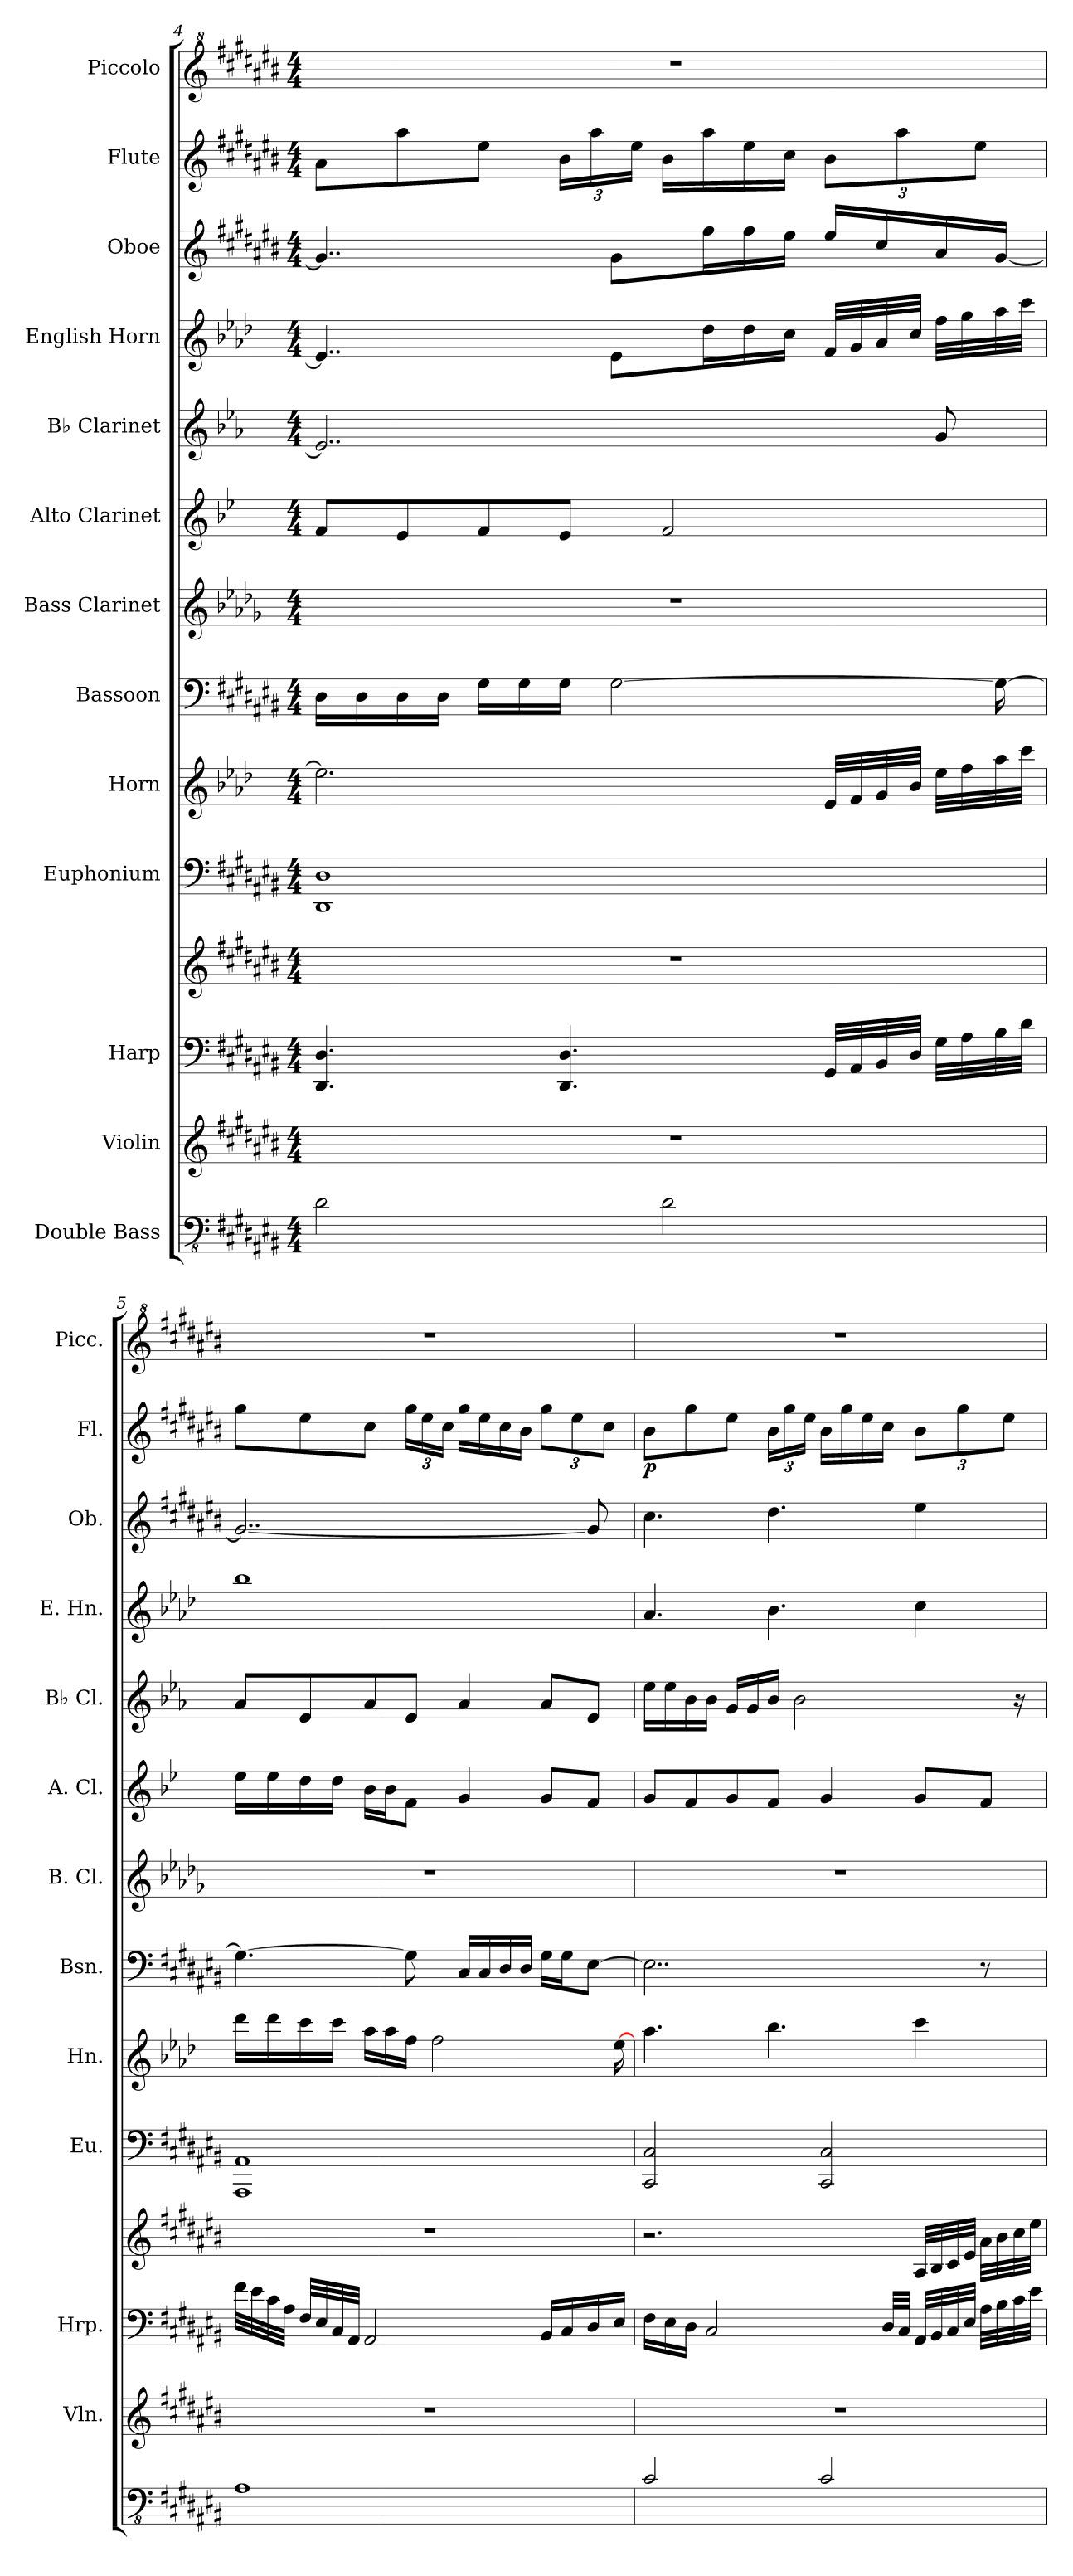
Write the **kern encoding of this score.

**kern	**kern	**kern	**kern	**kern	**kern	**kern	**kern	**kern	**kern	**kern	**kern	**kern	**dynam	**kern
*part13	*part12	*part11	*part11	*part10	*part9	*part8	*part7	*part6	*part5	*part4	*part3	*part2	*part2	*part1
*staff14	*staff13	*staff12	*staff11	*staff10	*staff9	*staff8	*staff7	*staff6	*staff5	*staff4	*staff3	*staff2	*staff2	*staff1
*I"Double Bass	*I"Violin	*I"Harp	*	*I"Euphonium	*I"Horn	*I"Bassoon	*I"Bass Clarinet	*I"Alto Clarinet	*I"B♭ Clarinet	*I"English Horn	*I"Oboe	*I"Flute	*	*I"Piccolo
*	*I'Vln.	*I'Hrp.	*	*I'Eu.	*I'Hn.	*I'Bsn.	*I'B. Cl.	*I'A. Cl.	*I'B♭ Cl.	*I'E. Hn.	*I'Ob.	*I'Fl.	*	*I'Picc.
!!LO:PB:g=z
*clefFv4	*clefG2	*clefF4	*clefG2	*clefF4	*clefG2	*clefF4	*clefG2	*clefG2	*clefG2	*clefG2	*clefG2	*clefG2	*	*clefG^2
*ITrd7c12	*	*	*	*	*ITrd4c7	*	*ITrd8c14	*ITrd1c2	*ITrd1c2	*ITrd4c7	*	*	*	*ITrd-7c-12
*k[f#c#g#d#a#e#b#]	*k[f#c#g#d#a#e#b#]	*k[f#c#g#d#a#e#b#]	*k[f#c#g#d#a#e#b#]	*k[f#c#g#d#a#e#b#]	*k[b-e-a-d-g-]	*k[f#c#g#d#a#e#b#]	*k[b-e-a-d-g-]	*k[b-e-a-d-]	*k[b-e-a-d-g-]	*k[b-e-a-d-g-]	*k[f#c#g#d#a#e#b#]	*k[f#c#g#d#a#e#b#]	*	*k[f#c#g#d#a#e#b#]
*C#:	*C#:	*C#:	*C#:	*C#:	*D-:	*C#:	*D-:	*A-:	*D-:	*D-:	*C#:	*C#:	*	*C#:
*M4/4	*M4/4	*M4/4	*M4/4	*M4/4	*M4/4	*M4/4	*M4/4	*M4/4	*M4/4	*M4/4	*M4/4	*M4/4	*	*M4/4
=4	=4	=4	=4	=4	=4	=4	=4	=4	=4	=4	=4	=4	=4	=4
2DD#\	1r	4.DD#/ 4.D#/	1r	1DD# 1D#	2.a-\]	16D#\LL	1r	8e-/L	2..d-/]	4..A-/]	4..g#/]	8a#\L	.	1r
.	.	.	.	.	.	16D#\	.	.	.	.	.	.	.	.
.	.	.	.	.	.	16D#\	.	8d-/	.	.	.	8aa#\	.	.
.	.	.	.	.	.	16D#\JJ	.	.	.	.	.	.	.	.
.	.	.	.	.	.	16G#\LL	.	8e-/	.	.	.	8ee#\J	.	.
.	.	.	.	.	.	16G#\	.	.	.	.	.	.	.	.
*	*	*	*	*	*	*	*	*	*	*	*	*Xbrackettup	*	*
.	.	4.DD#/ 4.D#/	.	.	.	16G#\JJ	.	8d-/J	.	.	.	24b#\LL	.	.
.	.	.	.	.	.	.	.	.	.	.	.	24aa#\	.	.
.	.	.	.	.	.	[2G#\	.	.	.	8A-\L	8g#\L	.	.	.
.	.	.	.	.	.	.	.	.	.	.	.	24ee#\JJ	.	.
2DD#\	.	.	.	.	.	.	.	2e-/	.	.	.	16b#\LL	.	.
.	.	.	.	.	.	.	.	.	.	16g-\L	16ff#\L	16aa#\	.	.
.	.	.	.	.	.	.	.	.	.	16g-\	16ff#\	16ee#\	.	.
.	.	.	.	.	.	.	.	.	.	16f\JJ	16ee#\JJ	16cc#\JJ	.	.
.	.	32GG#/LLL	.	.	32A-/LLL	.	.	.	.	32B-/LLL	16ee#/LL	12b#\L	.	.
.	.	32AA#/	.	.	32B-/	.	.	.	.	32c/	.	.	.	.
.	.	32BB#/	.	.	32c/	.	.	.	.	32d-/	16cc#/	.	.	.
.	.	.	.	.	.	.	.	.	.	.	.	12aa#\	.	.
.	.	32D#/JJJ	.	.	32e-/JJJ	.	.	.	.	32f/JJJ	.	.	.	.
.	.	32G#\LLL	.	.	32a-\LLL	.	.	.	8f/	32b-\LLL	16a#/	.	.	.
.	.	32A#\	.	.	32b-\	.	.	.	.	32cc\	.	.	.	.
.	.	.	.	.	.	.	.	.	.	.	.	12ee#\J	.	.
.	.	32B#\	.	.	32dd-\	16G#\_	.	.	.	32dd-\	[16g#/JJ	.	.	.
.	.	32d#\JJJ	.	.	32ff\JJJ	.	.	.	.	32ff\JJJ	.	.	.	.
!!LO:PB:g=z
=5	=5	=5	=5	=5	=5	=5	=5	=5	=5	=5	=5	=5	=5	=5
1AAA#	1r	32f#\LLL	1r	1AAA# 1AA#	16gg-\LL	4.G#\_	1r	16dd-\LL	8g-/L	1ee-	2..g#/_	8gg#\L	.	1r
.	.	32e#\	.	.	.	.	.	.	.	.	.	.	.	.
.	.	32c#\	.	.	16gg-\	.	.	16dd-\	.	.	.	.	.	.
.	.	32A#\JJJ	.	.	.	.	.	.	.	.	.	.	.	.
.	.	32F#/LLL	.	.	16ff\	.	.	16cc\	8d-/	.	.	8ee#\	.	.
.	.	32E#/	.	.	.	.	.	.	.	.	.	.	.	.
.	.	32C#/	.	.	16ff\JJ	.	.	16cc\JJ	.	.	.	.	.	.
.	.	32AA#/JJJ	.	.	.	.	.	.	.	.	.	.	.	.
.	.	2AA#/	.	.	16dd-\LL	.	.	16a-\LL	8g-/	.	.	8cc#\J	.	.
.	.	.	.	.	16dd-\	.	.	16a-\J	.	.	.	.	.	.
.	.	.	.	.	16b-\JJ	8G#\]	.	8e-\J	8d-/J	.	.	24gg#\LL	.	.
.	.	.	.	.	.	.	.	.	.	.	.	24ee#\	.	.
.	.	.	.	.	2b-\	.	.	.	.	.	.	.	.	.
.	.	.	.	.	.	.	.	.	.	.	.	24cc#\JJ	.	.
.	.	.	.	.	.	16C#/LL	.	4f/	4g-/	.	.	16gg#\LL	.	.
.	.	.	.	.	.	16C#/	.	.	.	.	.	16ee#\	.	.
.	.	.	.	.	.	16D#/	.	.	.	.	.	16cc#\	.	.
.	.	.	.	.	.	16D#/JJ	.	.	.	.	.	16b#\JJ	.	.
.	.	16BB#/LL	.	.	.	16G#\LL	.	8f/L	8g-/L	.	.	12gg#\L	.	.
.	.	16C#/	.	.	.	16G#\J	.	.	.	.	.	.	.	.
.	.	.	.	.	.	.	.	.	.	.	.	12ee#\	.	.
.	.	16D#/	.	.	.	[8E#\J	.	8e-/J	8d-/J	.	8g#/]	.	.	.
.	.	.	.	.	.	.	.	.	.	.	.	12cc#\J	.	.
.	.	16E#/JJ	.	.	[16a-\	.	.	.	.	.	.	.	.	.
!!LO:PB:g=z
=6	=6	=6	=6	=6	=6	=6	=6	=6	=6	=6	=6	=6	=6	=6
!	!	!	!	!	!	!	!	!	!	!	!	!	!LO:DY:b	!
2CC#/	1r	16F#\LL	2.r	2CC#/ 2C#/	4.dd-\	2..E#\]	1r	8f/L	16dd-\LL	4.d-/	4.cc#\	8b#\L	p	1r
.	.	16E#\	.	.	.	.	.	.	16dd-\	.	.	.	.	.
.	.	16D#\JJ	.	.	.	.	.	8e-/	16a-\	.	.	8gg#\	.	.
.	.	2C#/	.	.	.	.	.	.	16a-\JJ	.	.	.	.	.
.	.	.	.	.	.	.	.	8f/	16f/LL	.	.	8ee#\J	.	.
.	.	.	.	.	.	.	.	.	16f/	.	.	.	.	.
.	.	.	.	.	4.ee-\	.	.	8e-/J	16a-/JJ	4.e-\	4.dd#\	24b#\LL	.	.
.	.	.	.	.	.	.	.	.	.	.	.	24gg#\	.	.
.	.	.	.	.	.	.	.	.	2a-\	.	.	.	.	.
.	.	.	.	.	.	.	.	.	.	.	.	24ee#\JJ	.	.
2CC#/	.	.	.	2CC#/ 2C#/	.	.	.	4f/	.	.	.	16b#\LL	.	.
.	.	.	.	.	.	.	.	.	.	.	.	16gg#\	.	.
.	.	.	.	.	.	.	.	.	.	.	.	16ee#\	.	.
.	.	32D#/LLL	.	.	.	.	.	.	.	.	.	16cc#\JJ	.	.
.	.	32C#/JJJ	.	.	.	.	.	.	.	.	.	.	.	.
.	.	32AA#/LLL	32A#/LLL	.	4ff\	.	.	8f/L	.	4f\	4ee#\	12b#\L	.	.
.	.	32BB#/	32B#/	.	.	.	.	.	.	.	.	.	.	.
.	.	32C#/	32c#/	.	.	.	.	.	.	.	.	.	.	.
.	.	.	.	.	.	.	.	.	.	.	.	12gg#\	.	.
.	.	32E#/JJJ	32e#/JJJ	.	.	.	.	.	.	.	.	.	.	.
.	.	32A#\LLL	32a#\LLL	.	.	8r	.	8e-/J	.	.	.	.	.	.
.	.	32B#\	32b#\	.	.	.	.	.	.	.	.	.	.	.
.	.	.	.	.	.	.	.	.	.	.	.	12ee#\J	.	.
.	.	32c#\	32cc#\	.	.	.	.	.	16r	.	.	.	.	.
.	.	32e#\JJJ	32ee#\JJJ	.	.	.	.	.	.	.	.	.	.	.
=	=	=	=	=	=	=	=	=	=	=	=	=	=	=
*-	*-	*-	*-	*-	*-	*-	*-	*-	*-	*-	*-	*-	*-	*-
